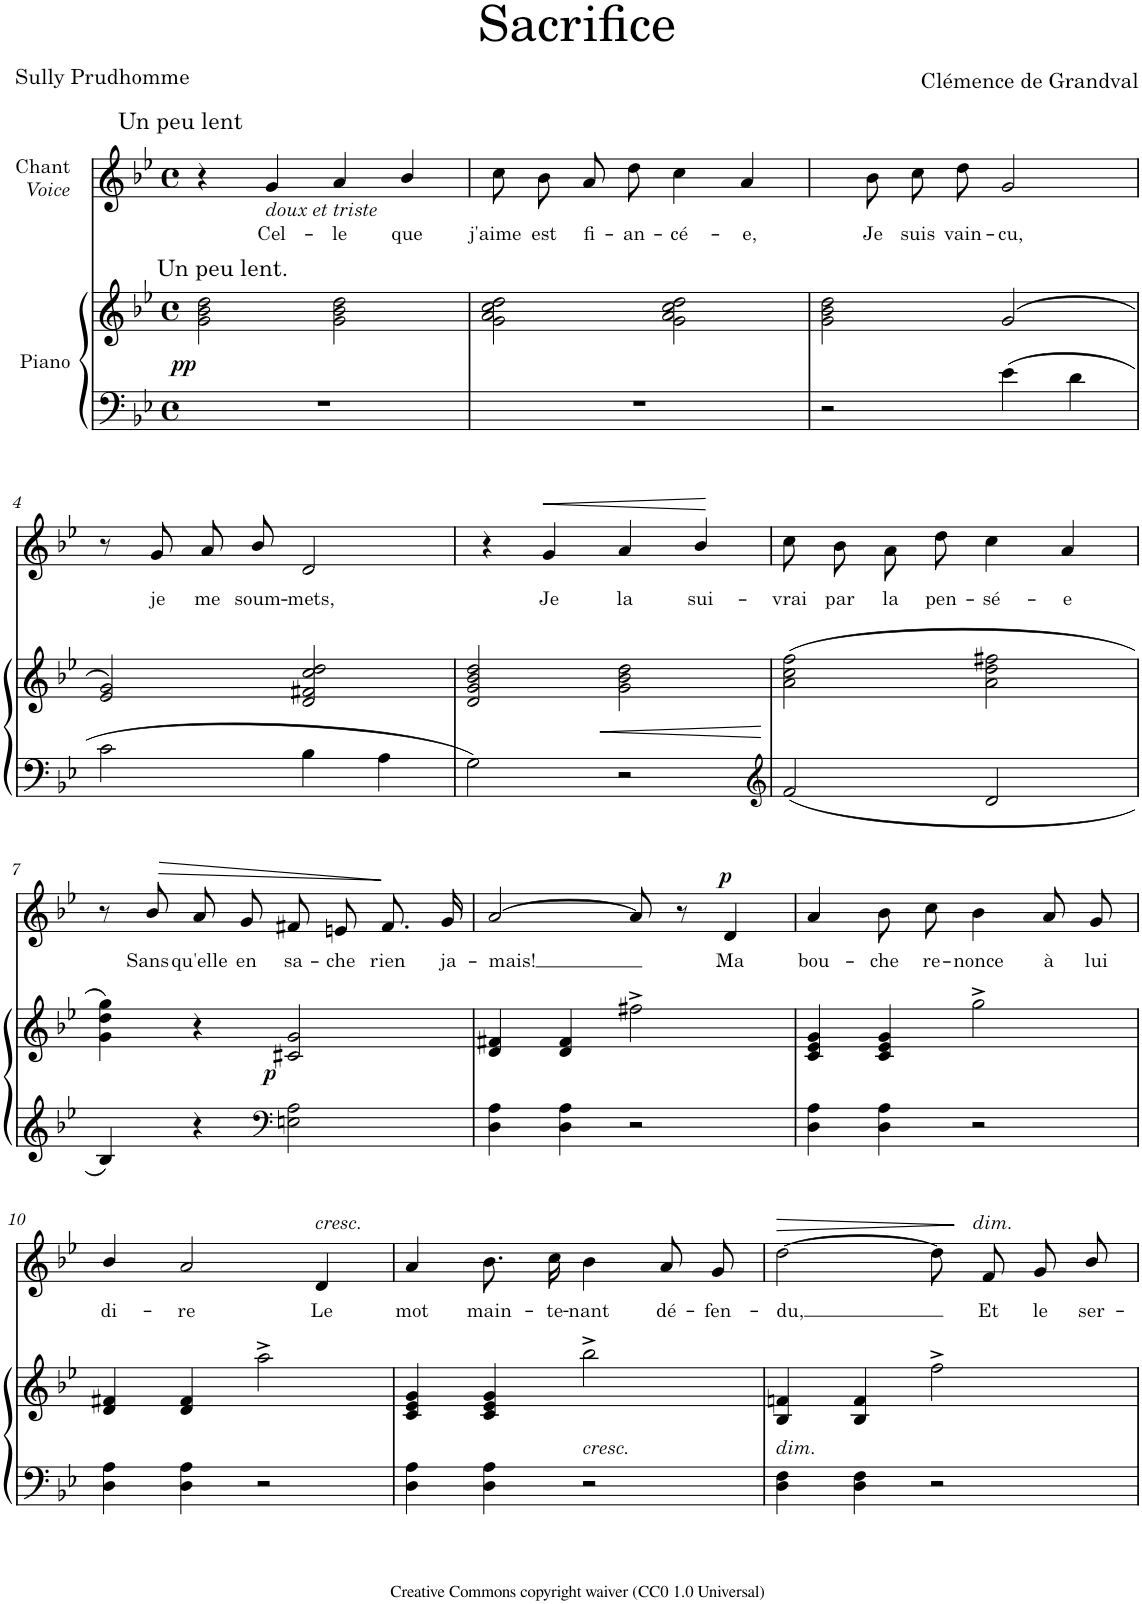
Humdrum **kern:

**kern	**kern	**dynam	**kern	**text	**dynam
*part2	*part2	*part2	*part1	*part1	*part1
*staff3	*staff2	*staff2/3	*staff1	*staff1	*staff1
*I"Piano	*	*	*I"Chant Voice	*	*
*I'Pno	*	*	*	*	*
*clefF4	*clefG2	*	*clefG2	*	*
*k[b-e-]	*k[b-e-]	*	*k[b-e-]	*	*
*M4/4	*M4/4	*	*M4/4	*	*
*met(c)	*met(c)	*	*met(c)	*	*
=1	=1	=1	=1	=1	=1
!	!	!	!LO:TX:a:t=Un peu lent	!	!
!	!LO:TX:a:t=Un peu lent.	!	!	!	!
!	!	!LO:DY:b	!	!	!
1r	2g\ 2b-\ 2dd\	pp	4r	.	.
!	!	!	!LO:TX:b:i:t=doux et triste	!	!
!	!	!	!	!LO:LY:b	!
.	.	.	4g/	Cel-	.
!	!	!	!	!LO:LY:b	!
.	2g\ 2b-\ 2dd\	.	4a/	-le	.
!	!	!	!	!LO:LY:b	!
.	.	.	4b-/	que	.
=2	=2	=2	=2	=2	=2
!	!	!	!	!LO:LY:b	!
1r	2g\ 2a\ 2cc\ 2dd\	.	8cc\L	j'aime	.
!	!	!	!	!LO:LY:b	!
.	.	.	8b-\J	est	.
!	!	!	!	!LO:LY:b	!
.	.	.	8a\L	fi-	.
!	!	!	!	!LO:LY:b	!
.	.	.	8dd\J	-an-	.
!	!	!	!	!LO:LY:b	!
.	2g\ 2a\ 2cc\ 2dd\	.	4cc\	-cé-	.
!	!	!	!	!LO:LY:b	!
.	.	.	4a/	-e,	.
=3	=3	=3	=3	=3	=3
2r	2g\ 2b-\ 2dd\	.	8ryy	.	.
!	!	!	!	!LO:LY:b	!
.	.	.	8b-\	Je	.
!	!	!	!	!LO:LY:b	!
.	.	.	8cc\L	suis	.
!	!	!	!	!LO:LY:b	!
.	.	.	8dd\J	vain-	.
!	!	!	!	!LO:LY:b	!
4e-\	(>2g/	.	2g/	-cu,	.
4d\	.	.	.	.	.
!!LO:LB:g=z
=4	=4	=4	=4	=4	=4
2c\	2e-/ 2g/)	.	8r	.	.
!	!	!	!	!LO:LY:b	!
.	.	.	8g/	je	.
!	!	!	!	!LO:LY:b	!
.	.	.	8a/L	me	.
!	!	!	!	!LO:LY:b	!
.	.	.	8b-/J	soum-	.
!	!	!	!	!LO:LY:b	!
4B-\	2d/ 2f#X/ 2cc/ 2dd/	.	2d/	-mets,	.
4A\	.	.	.	.	.
=5	=5	=5	=5	=5	=5
2G\	2d/ 2g/ 2b-/ 2dd/	.	4r	.	.
!	!	!	!	!LO:LY:b	!LO:HP:b
.	.	.	4g/	Je	<
!	!	!LO:HP:b	!	!LO:LY:b	!
2r	2g\ 2b-\ 2dd\	<	4a/	la	.
!	!	!	!	!LO:LY:b	!
.	.	.	4b-/	sui-	.
.	.	[	.	.	[
=6	=6	=6	=6	=6	=6
*clefG2	*	*	*	*	*
!	!	!	!	!LO:LY:b	!
2f/	(2a\ 2cc\ 2ff\	.	8cc\L	-vrai	.
!	!	!	!	!LO:LY:b	!
.	.	.	8b-\J	par	.
!	!	!	!	!LO:LY:b	!
.	.	.	8a\L	la	.
!	!	!	!	!LO:LY:b	!
.	.	.	8dd\J	pen-	.
!	!	!	!	!LO:LY:b	!
2d/	2a\ 2dd\ 2ff#X\	.	4cc\	-sé-	.
!	!	!	!	!LO:LY:b	!
.	.	.	4a/	-e	.
!!LO:LB:g=z
=7	=7	=7	=7	=7	=7
4B-/	4g\ 4dd\ 4gg\)	.	8r	.	.
!	!	!	!	!LO:LY:b	!LO:HP:b
.	.	.	8b-/	Sans	>
!	!	!	!	!LO:LY:b	!
4r	4r	.	8a/L	qu'elle	.
!	!	!	!	!LO:LY:b	!
.	.	.	8g/J	en	.
*clefF4	*	*	*	*	*
!	!	!LO:DY:b	!	!LO:LY:b	!
2En\ 2A\	2c#X/ 2g/	p	8f#X/L	sa-	.
!	!	!	!	!LO:LY:b	!
.	.	.	8en/J	-che	.
!	!	!	!	!LO:LY:b	!
.	.	.	8.f#/L	rien	]
!	!	!	!	!LO:LY:b	!
.	.	.	16g/Jk	ja-	.
=8	=8	=8	=8	=8	=8
!	!	!	!	!LO:LY:b	!
4D\ 4A\	4d/ 4f#X/	.	[>2a/	-mais!	.
4D\ 4A\	4d/ 4f#/	.	.	.	.
2r	2ff#X^\	.	8a/]	.	.
.	.	.	8r	.	.
!	!	!	!	!LO:LY:b	!LO:DY:a
.	.	.	4d/	Ma	p
=9	=9	=9	=9	=9	=9
!	!	!	!	!LO:LY:b	!
4D\ 4A\	4c/ 4e-/ 4g/	.	4a/	bou-	.
!	!	!	!	!LO:LY:b	!
4D\ 4A\	4c/ 4e-/ 4g/	.	8b-\L	-che	.
!	!	!	!	!LO:LY:b	!
.	.	.	8cc\J	re-	.
!	!	!	!	!LO:LY:b	!
2r	2gg^\	.	4b-\	-nonce	.
!	!	!	!	!LO:LY:b	!
.	.	.	8a/L	à	.
!	!	!	!	!LO:LY:b	!
.	.	.	8g/J	lui	.
!!LO:LB:g=z
=10	=10	=10	=10	=10	=10
*k[b-e-]	*k[b-e-]	*	*k[b-e-]	*	*
!	!	!	!	!LO:LY:b	!
4D\ 4A\	4d/ 4f#X/	.	4b-/	di-	.
!	!	!	!	!LO:LY:b	!
4D\ 4A\	4d/ 4f#/	.	2a/	-re	.
2r	2aa^\	.	.	.	.
!	!	!	!LO:TX:a:i:t=cresc.	!	!
!	!	!	!	!LO:LY:b	!
.	.	.	4d/	Le	.
=11	=11	=11	=11	=11	=11
!	!	!	!	!LO:LY:b	!
4D\ 4A\	4c/ 4e-/ 4g/	.	4a/	mot	.
!	!	!	!	!LO:LY:b	!
4D\ 4A\	4c/ 4e-/ 4g/	.	8.b-\L	main-	.
!	!	!	!	!LO:LY:b	!
.	.	.	16cc\Jk	-te-	.
!	!LO:TX:b:i:t=cresc.	!	!	!	!
!	!	!	!	!LO:LY:b	!
2r	2bb-^\	.	4b-\	-nant	.
!	!	!	!	!LO:LY:b	!
.	.	.	8a/L	dé-	.
!	!	!	!	!LO:LY:b	!
.	.	.	8g/J	-fen-	.
=12	=12	=12	=12	=12	=12
!	!LO:TX:b:i:t=dim.	!	!	!	!
!	!	!	!	!LO:LY:b	!LO:HP:b
4D\ 4F\	4B-/ 4fn/	.	[2dd\	-du,	>
4D\ 4F\	4B-/ 4f/	.	.	.	.
2r	2ff^\	.	8dd/L]	.	.
!	!	!	!LO:TX:a:i:t=dim.	!	!
!	!	!	!	!LO:LY:b	!
.	.	.	8f/J	Et	]
!	!	!	!	!LO:LY:b	!
.	.	.	8g/L	le	.
!	!	!	!	!LO:LY:b	!
.	.	.	8b-/J	ser-	.
=	=	=	=	=	=
*-	*-	*-	*-	*-	*-
